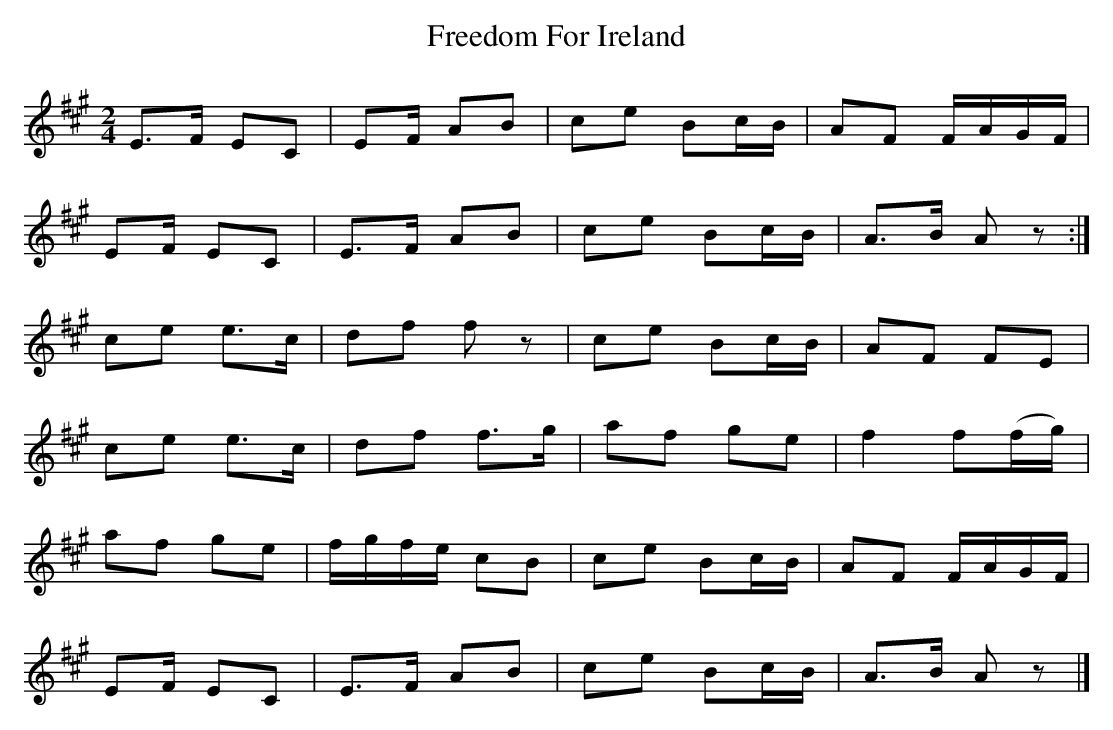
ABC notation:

X:1
T: Freedom For Ireland
M: 2/4
L: 1/16
K: A
E3F  E2C2 | E2F   A2B2 | c2e2 B2cB | A2F2 FAGF   |
E2F  E2C2 | E3F   A2B2 | c2e2 B2cB | A3B  A2 z2 :|
c2e2 e3c  | d2f2 f2 z2 | c2e2 B2cB | A2F2 F2E2   |
c2e2 e3c  | d2f2  f3g  | a2f2 g2e2 | f4   f2(fg) |
a2f2 g2e2 | fgfe  c2B2 | c2e2 B2cB | A2F2 FAGF   |
E2F  E2C2 | E3F   A2B2 | c2e2 B2cB | A3B  A2 z2  |]
